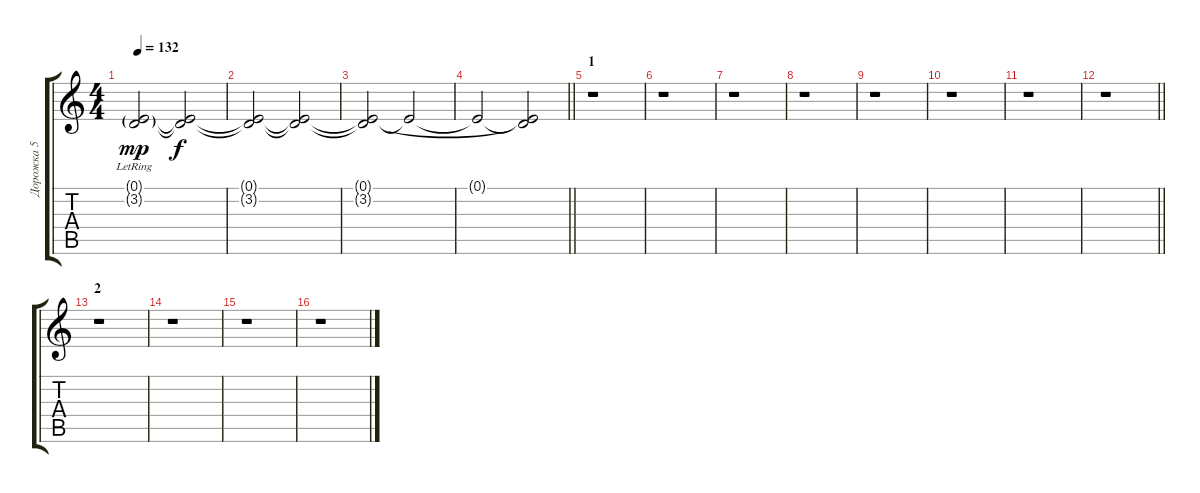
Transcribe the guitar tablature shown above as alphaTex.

\track ("Дорожка 5" "Дорожка 5") {instrument seashore}
\staff {score tabs}
\tuning (E4 B3 G3 D3 A2 E2) {hide}
\ts (4 4)
\tempo 132
\clef g2
\ks c
(0.1{g lr} 3.2{g lr}).2{dy mp} (0.1{t} 3.2{t}).2{dy f} |
(0.1{t} 3.2{t}).2 (0.1{t} 3.2{t}).2 |
(0.1{t} 3.2{t}).2 0.1{t}.2 |
\barLineRight lightlight
0.1{t}.2 (0.1{t} 3.2{t}).2 |
\section ("" "1")
r.1 |
r.1 |
r.1 |
r.1 |
r.1 |
r.1 |
r.1 |
\barLineRight lightlight
r.1 |
\section ("" "2")
r.1 |
r.1 |
r.1 |
r.1
